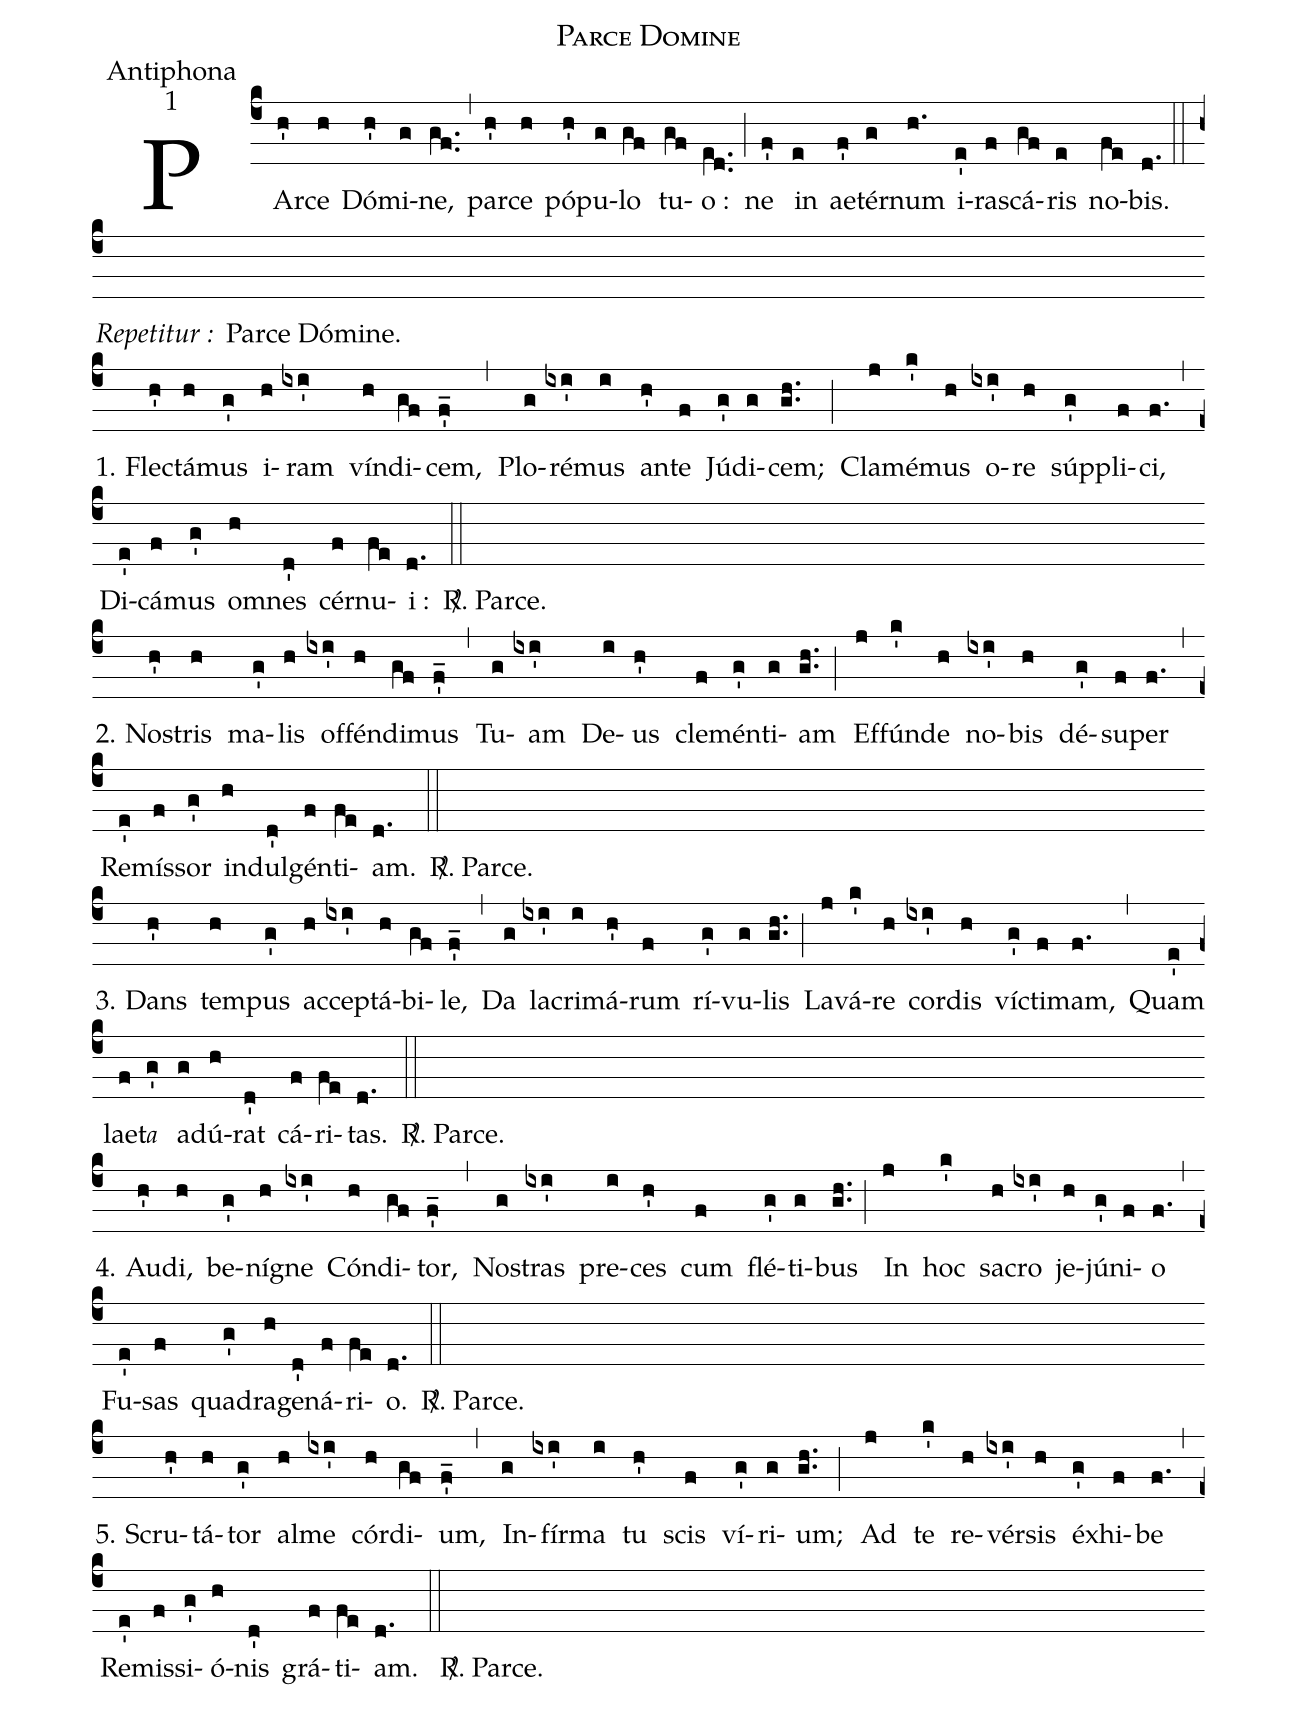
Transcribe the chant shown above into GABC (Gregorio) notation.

name:Parce Domine;
office-part:Antiphona;
mode:1;
%%
(c4) PAr(h')ce(h) Dó(h')mi(g)ne,(gf..) (,)
par(h')ce(h) pó(h')pu(g)lo(gf) tu(gf)o :(e[ll:1]d..) (;)
ne(f') in(e) ae(f')tér(g)num(h.) i(e')ra(f)scá(gf)ris(e) no(fe)bis.(d.) (::)
<i>Repetitur :</i>( ) Parce Dómine.( Z-)
1. Fle(h')ctá(h)mus(g') i(h)ram(ixi') vín(h)di(gf)cem,(f'_) (,)
Plo(g)ré(ixi')mus(i) an(h')te(f) Jú(g')di(g)cem;(gh..) (;)
Cla(j)mé(k')mus(h) o(ixi')re(h) súp(g')pli(f)ci,(f.) (,)
Di(e')cá(f)mus(g') o(h)mnes(d') cér(f)nu(fe)i :(d.) (::)
<sp>R/</sp>. Parce.( Z-)

2. No(h')stris(h) ma(g')lis(h) of(ixi')fén(h)di(gf)mus(f'_) (,)
Tu(g)am(ixi') De(i)us(h') cle(f)mén(g')ti(g)am(gh..) (;)
Ef(j)fún(k')de(h) no(ixi')bis(h) dé(g')su(f)per(f.) (,)
Re(e')mís(f)sor(g') in(h)dul(d')gén(f)ti(fe)am.(d.) (::)
<sp>R/</sp>. Parce.( Z-)

3. Dans(h') tem(h)pus(g') ac(h)ce(ixi')ptá(h)bi(gf)le,(f'_) (,)
Da(g) la(ixi')cri(i)má(h')rum(f) rí(g')vu(g)lis(gh..) (;)
La(j)vá(k')re(h) cor(ixi')dis(h) ví(g')cti(f)mam,(f.) (,)
Quam(e') lae(f)t{<e>a</e>}(g') ad(g)ú(h)rat(d') cá(f)ri(fe)tas.(d.) (::)
<sp>R/</sp>. Parce.( Z-)

4. Au(h')di,(h) be(g')ní(h)gne(ixi') Cón(h)di(gf)tor,(f'_) (,)
No(g)stras(ixi') pre(i)ces(h') cum(f) flé(g')ti(g)bus(gh..) (;)
In(j) hoc(k') sa(h)cro(ixi') je(h)jú(g')ni(f)o(f.) (,)
Fu(e')sas(f) qua(g')dra(h)ge(d')ná(f)ri(fe)o.(d.) (::)
<sp>R/</sp>. Parce.( Z-)

5. Scru(h')tá(h)tor(g') al(h)me(ixi') cór(h)di(gf)um,(f'_) (,)
In(g)fír(ixi')ma(i) tu(h') scis(f) ví(g')ri(g)um;(gh..) (;)
Ad(j) te(k') re(h)vér(ixi')sis(h) éx(g')hi(f)be(f.) (,)
Re(e')mis(f)si(g')ó(h)nis(d') grá(f)ti(fe)am.(d.) (::)
<sp>R/</sp>. Parce.( )
